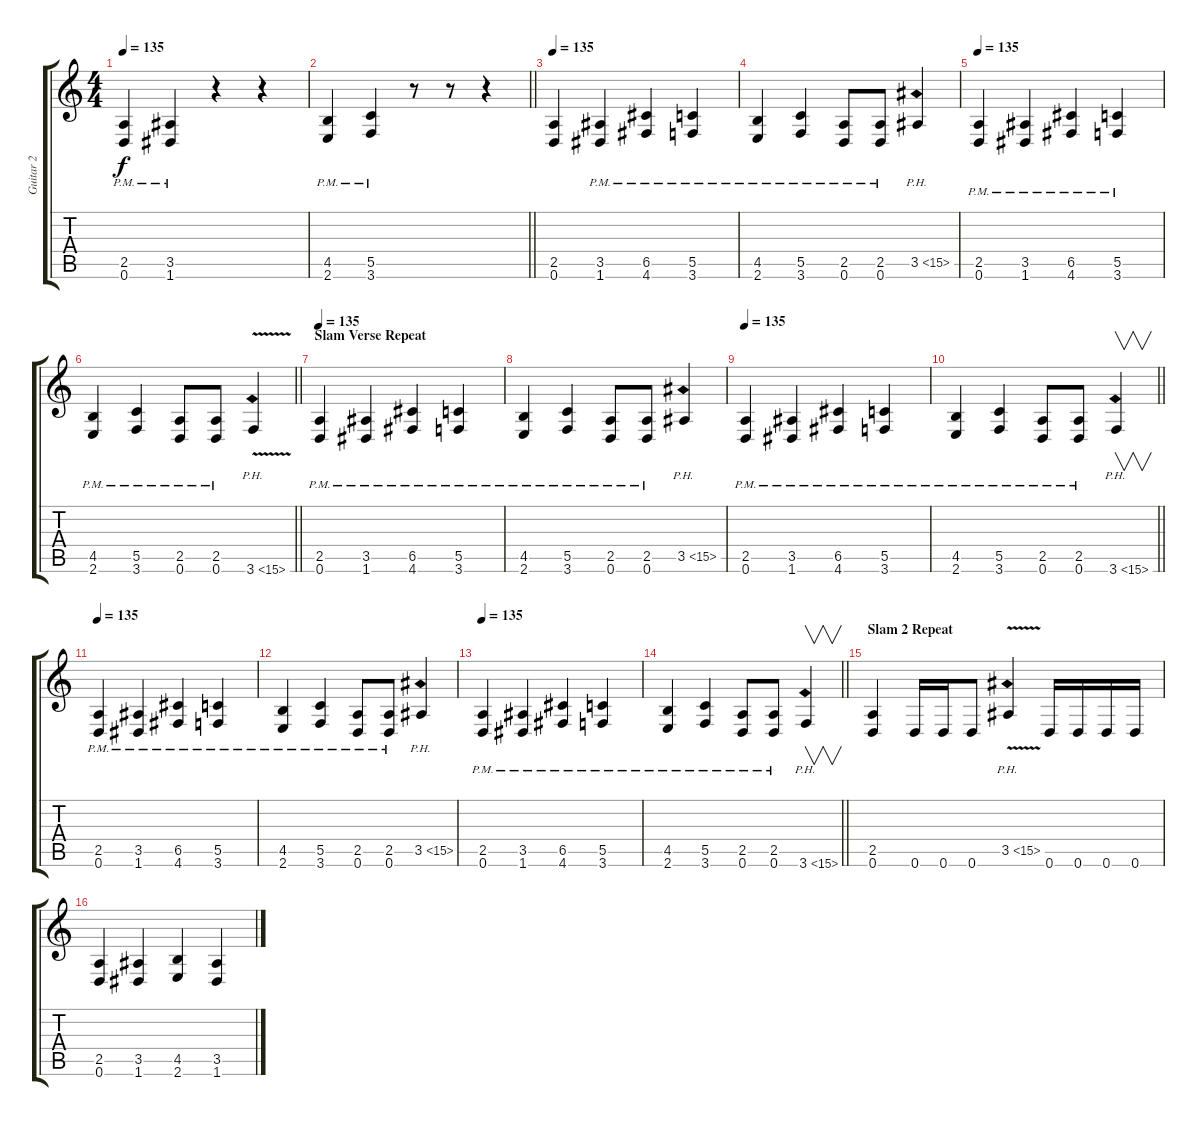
\track ("Guitar 2" "Guitar 2") {instrument distortionguitar}
\staff {score tabs}
\tuning (D4 A3 F3 C3 G2 D2) {hide}
\ts (4 4)
\tempo 135
\clef g2
\ks c
(2.5{pm} 0.6{pm}).4{dy f} (3.5{pm} 1.6{pm}).4 r.4 r.4 |
\barLineRight lightlight
(4.5{pm} 2.6{pm}).4 (5.5{pm} 3.6{pm}).4 r.8 r.8 r.4 |
\tempo 135
(2.5 0.6).4 (3.5{pm} 1.6{pm}).4 (6.5{pm} 4.6{pm}).4 (5.5{pm} 3.6{pm}).4 |
(4.5{pm} 2.6{pm}).4 (5.5{pm} 3.6{pm}).4 (2.5{pm} 0.6{pm}).8 (2.5{pm} 0.6{pm}).8 3.5{ph 12}.4 |
\tempo 135
(2.5{pm} 0.6{pm}).4 (3.5{pm} 1.6{pm}).4 (6.5{pm} 4.6{pm}).4 (5.5{pm} 3.6{pm}).4 |
\barLineRight lightlight
(4.5{pm} 2.6{pm}).4 (5.5{pm} 3.6{pm}).4 (2.5{pm} 0.6{pm}).8 (2.5{pm} 0.6{pm}).8 3.6{ph 12 v}.4 |
\section ("" "Slam Verse Repeat")
\tempo 135
(2.5{pm} 0.6{pm}).4 (3.5{pm} 1.6{pm}).4 (6.5{pm} 4.6{pm}).4 (5.5{pm} 3.6{pm}).4 |
(4.5{pm} 2.6{pm}).4 (5.5{pm} 3.6{pm}).4 (2.5{pm} 0.6{pm}).8 (2.5{pm} 0.6{pm}).8 3.5{ph 12}.4 |
\tempo 135
(2.5{pm} 0.6{pm}).4 (3.5{pm} 1.6{pm}).4 (6.5{pm} 4.6{pm}).4 (5.5{pm} 3.6{pm}).4 |
\barLineRight lightlight
(4.5{pm} 2.6{pm}).4 (5.5{pm} 3.6{pm}).4 (2.5{pm} 0.6{pm}).8 (2.5{pm} 0.6{pm}).8 3.6{ph 12}.4{v} |
\tempo 135
(2.5{pm} 0.6{pm}).4 (3.5{pm} 1.6{pm}).4 (6.5{pm} 4.6{pm}).4 (5.5{pm} 3.6{pm}).4 |
(4.5{pm} 2.6{pm}).4 (5.5{pm} 3.6{pm}).4 (2.5{pm} 0.6{pm}).8 (2.5{pm} 0.6{pm}).8 3.5{ph 12}.4 |
\tempo 135
(2.5{pm} 0.6{pm}).4 (3.5{pm} 1.6{pm}).4 (6.5{pm} 4.6{pm}).4 (5.5{pm} 3.6{pm}).4 |
\barLineRight lightlight
(4.5{pm} 2.6{pm}).4 (5.5{pm} 3.6{pm}).4 (2.5{pm} 0.6{pm}).8 (2.5{pm} 0.6{pm}).8 3.6{ph 12}.4{v} |
\section ("" "Slam 2 Repeat")
(2.5 0.6).4 0.6.16 0.6.16 0.6.8 3.5{ph 12 v}.4 0.6.16 0.6.16 0.6.16 0.6.16 |
(2.5 0.6).4 (3.5 1.6).4 (4.5 2.6).4 (3.5 1.6).4
